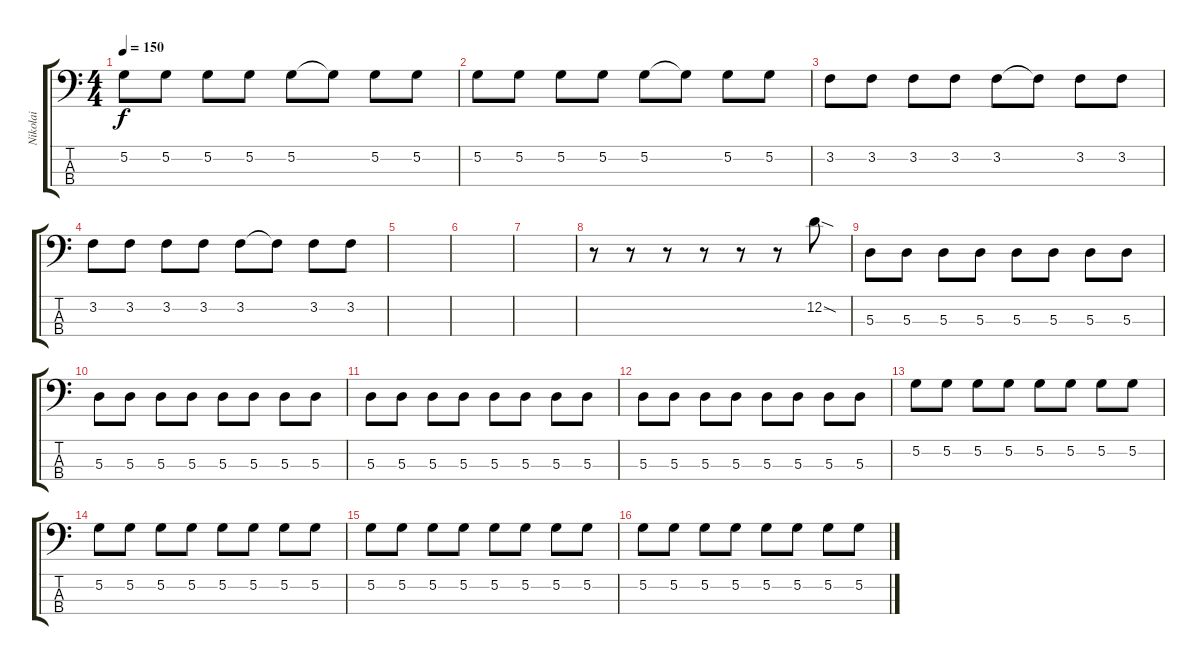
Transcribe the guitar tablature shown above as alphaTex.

\track ("Nikolai" "Nikolai") {instrument electricbasspick}
\staff {score tabs}
\tuning (G2 D2 A1 E1) {hide}
\ts (4 4)
\tempo 150
\clef f4
\ks c
5.2.8{dy f} 5.2.8 5.2.8 5.2.8 5.2.8 5.2{t}.8 5.2.8 5.2.8 |
5.2.8 5.2.8 5.2.8 5.2.8 5.2.8 5.2{t}.8 5.2.8 5.2.8 |
3.2.8 3.2.8 3.2.8 3.2.8 3.2.8 3.2{t}.8 3.2.8 3.2.8 |
3.2.8 3.2.8 3.2.8 3.2.8 3.2.8 3.2{t}.8 3.2.8 3.2.8 |
|
|
|
r.8 r.8 r.8 r.8 r.8 r.8 12.2{sod}.8 |
5.3.8 5.3.8 5.3.8 5.3.8 5.3.8 5.3.8 5.3.8 5.3.8 |
5.3.8 5.3.8 5.3.8 5.3.8 5.3.8 5.3.8 5.3.8 5.3.8 |
5.3.8 5.3.8 5.3.8 5.3.8 5.3.8 5.3.8 5.3.8 5.3.8 |
5.3.8 5.3.8 5.3.8 5.3.8 5.3.8 5.3.8 5.3.8 5.3.8 |
5.2.8 5.2.8 5.2.8 5.2.8 5.2.8 5.2.8 5.2.8 5.2.8 |
5.2.8 5.2.8 5.2.8 5.2.8 5.2.8 5.2.8 5.2.8 5.2.8 |
5.2.8 5.2.8 5.2.8 5.2.8 5.2.8 5.2.8 5.2.8 5.2.8 |
5.2.8 5.2.8 5.2.8 5.2.8 5.2.8 5.2.8 5.2.8 5.2.8
